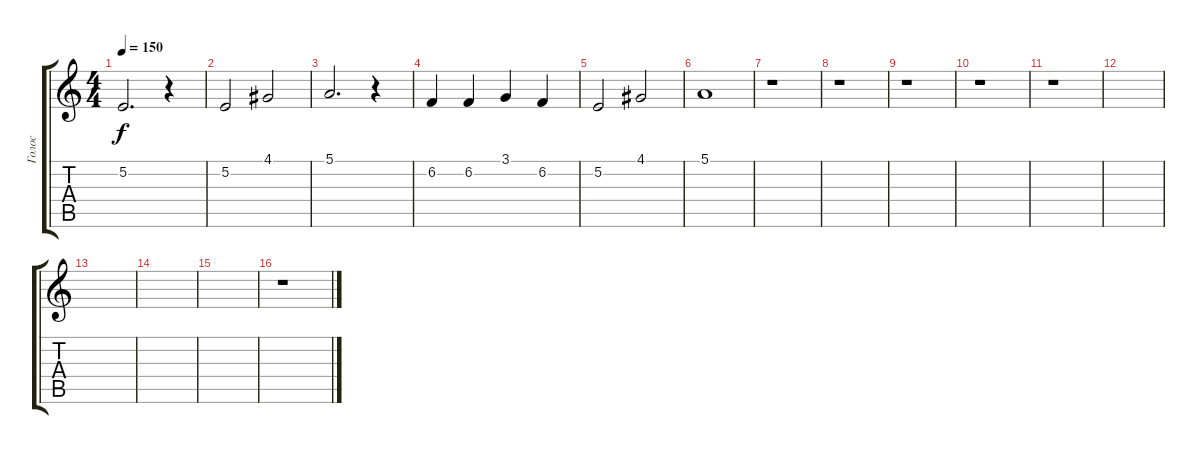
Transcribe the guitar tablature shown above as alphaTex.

\track ("Голос" "Голос") {instrument viola}
\staff {score tabs}
\tuning (E4 B3 G3 D3 A2 E2) {hide}
\ts (4 4)
\tempo 150
\clef g2
\ks c
5.2.2{d dy f} r.4 |
5.2.2 4.1.2 |
5.1.2{d} r.4 |
6.2.4 6.2.4 3.1.4 6.2.4 |
5.2.2 4.1.2 |
5.1.1 |
r.1 |
r.1 |
r.1 |
r.1 |
r.1 |
|
|
|
|
r.1
